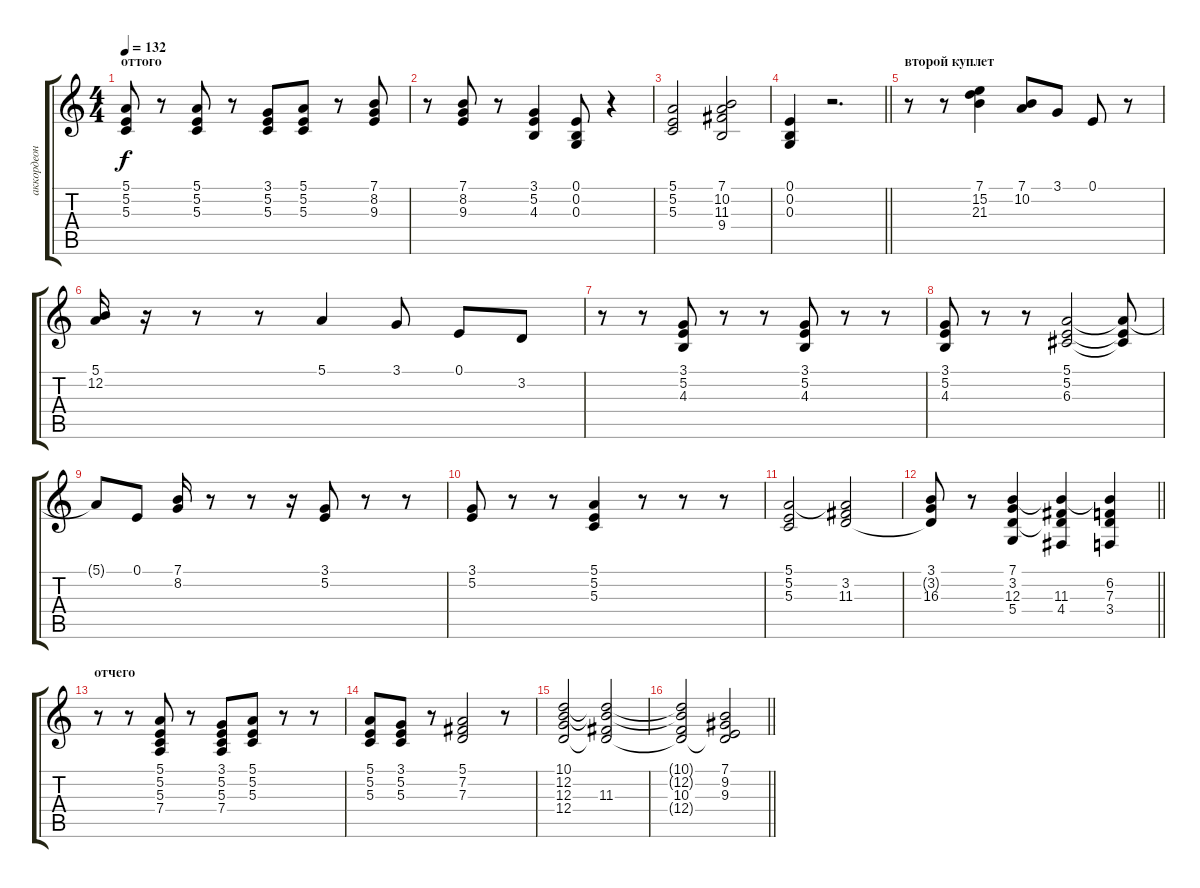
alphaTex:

\track ("аккордеон" "аккордеон") {solo instrument tangoaccordion}
\staff {score tabs}
\tuning (E4 B3 G3 D3 A2 E2) {hide}
\ts (4 4)
\section ("" "оттого")
\tempo 132
\clef g2
\ks c
(5.1 5.2 5.3).8{dy f} r.8 (5.1 5.2 5.3).8 r.8 (3.1 5.2 5.3).8 (5.1 5.2 5.3).8 r.8 (7.1 8.2 9.3).8 |
r.8 (7.1 8.2 9.3).8 r.8 (3.1 5.2 4.3).4 (0.1 0.2 0.3).8 r.4 |
(5.1 5.2 5.3).2 (7.1 10.2 11.3 9.4).2 |
\barLineRight lightlight
(0.1 0.2 0.3).4 r.2{d} |
\section ("" "второй куплет")
r.8 r.8 (7.1 15.2 21.3).4 (7.1 10.2).8 3.1.8 0.1.8 r.8 |
(5.1 12.2).16 r.16 r.8 r.8 5.1.4 3.1.8 0.1.8 3.2.8 |
r.8 r.8 (3.1 5.2 4.3).8 r.8 r.8 (3.1 5.2 4.3).8 r.8 r.8 |
(3.1 5.2 4.3).8 r.8 r.8 (5.1 5.2 6.3).2 (5.1{t} 5.2{t} 6.3{t}).8 |
5.1{t}.8 0.1.8 (7.1 8.2).16 r.8 r.8 r.16 (3.1 5.2).8 r.8 r.8 |
(3.1 5.2).8 r.8 r.8 (5.1 5.2 5.3).4 r.8 r.8 r.8 |
(5.1 5.2 5.3).2 (5.1{t} 3.2 11.3).2 |
\barLineRight lightlight
(3.1 3.2{t} 16.3).8 r.8 (7.1 3.2 12.3 5.4).4 (7.1{t} 3.2{t} 11.3 4.4).4 (7.1{t} 6.2 7.3 3.4).4 |
\section ("" "отчего")
r.8 r.8 (5.1 5.2 5.3 7.4).8 r.8 (3.1 5.2 5.3 7.4).8 (5.1 5.2 5.3).8 r.8 r.8 |
(5.1 5.2 5.3).8 (3.1 5.2 5.3).8 r.8 (5.1 7.2 7.3).2 r.8 |
(10.1 12.2 12.3 12.4).2 (10.1{t} 12.2{t} 11.3 12.4{t}).2 |
\barLineRight lightlight
(10.1{t} 12.2{t} 10.3 12.4{t}).2 (7.1 9.2 9.3 12.4{t}).2
